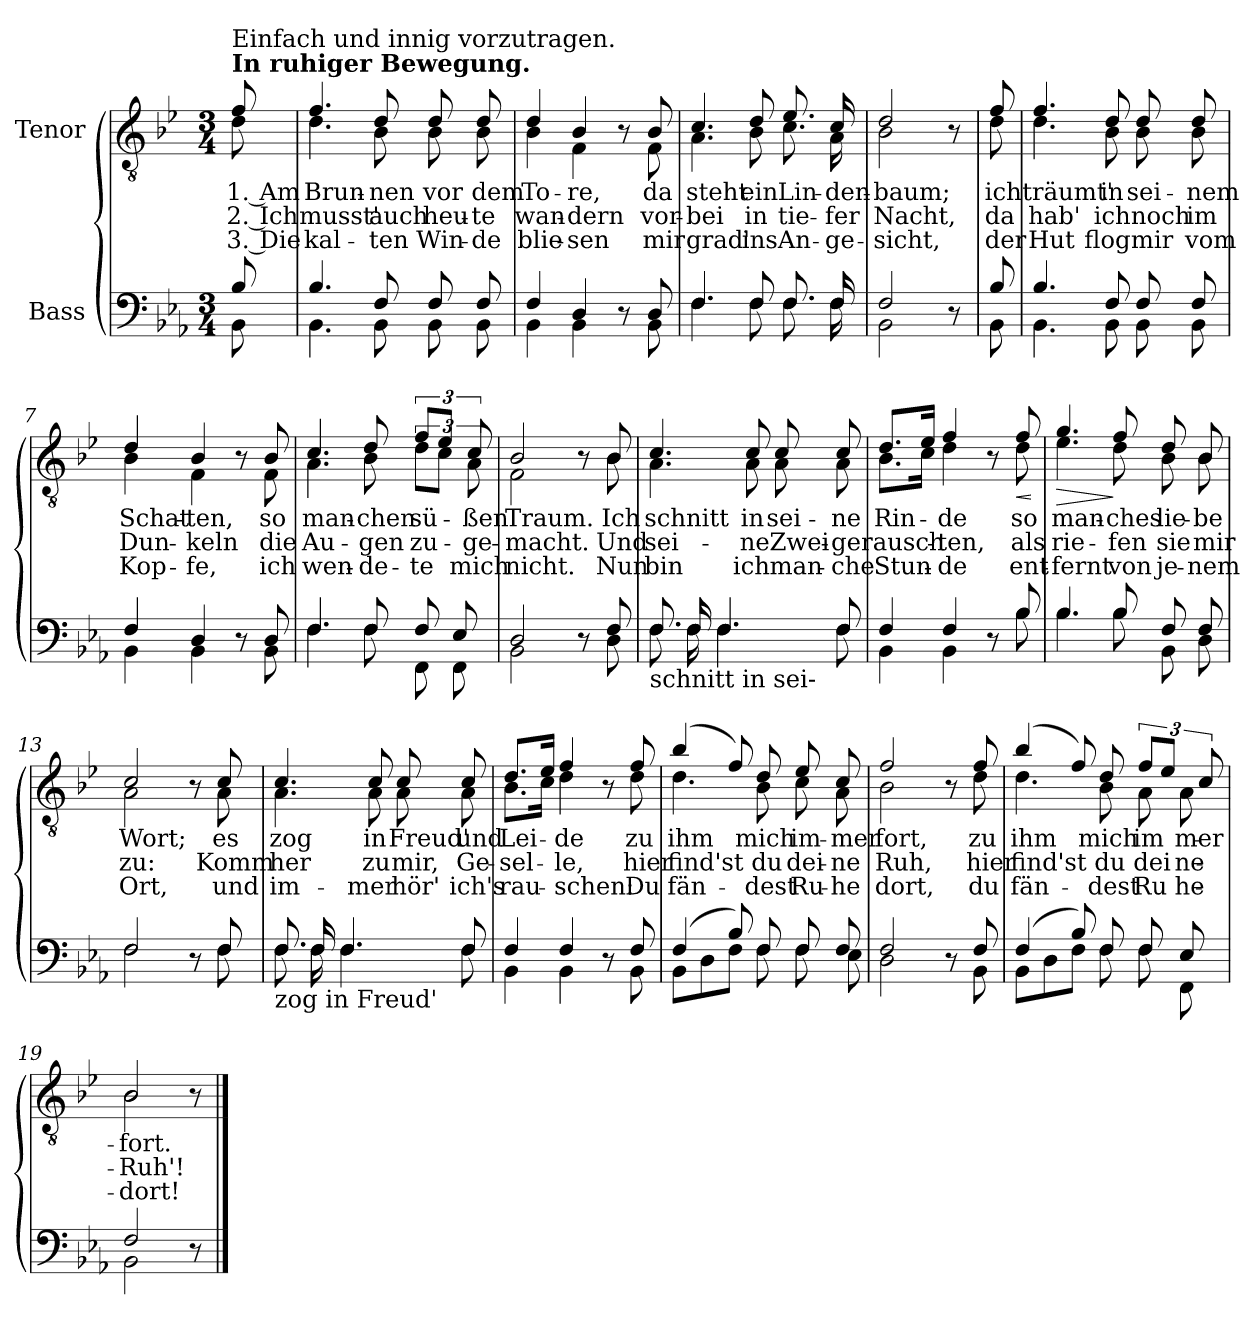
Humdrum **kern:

**kern	**kern	**text	**text	**text	**dynam
*part2	*part1	*part1	*part1	*part1	*part1
*staff2	*staff1	*staff1	*staff1	*staff1	*staff1
*I"Bass	*I"Tenor	*	*	*	*
*clefF4	*clefGv2	*	*	*	*
*k[b-e-a-]	*k[b-e-]	*	*	*	*
*M3/4	*M3/4	*	*	*	*
=1	=1	=1	=1	=1	=1
*^	*^	*	*	*	*
!	!	!LO:TX:a:B:t=In ruhiger Bewegung.	!	!	!	!	!
!	!	!LO:TX:a:t=Einfach und innig vorzutragen.	!	!	!	!	!
8B-/	8BB-\	8f/	8d\	1. Am	2. Ich	3. Die	.
=2	=2	=2	=2	=2	=2	=2	=2
4.B-/	4.BB-\	4.f/	4.d\	Brun-	musst'	kal-	.
8F/	8BB-\	8d/	8B-\	-nen	auch	-ten	.
8F/	8BB-\	8d/	8B-\	vor	heu-	Win-	.
8F/	8BB-\	8d/	8B-\	dem	-te	-de	.
=3	=3	=3	=3	=3	=3	=3	=3
4F/	4BB-\	4d/	4B-\	To-	wan-	blie-	.
4D/	4BB-\	4B-/	4F\	-re,	-dern	-sen	.
8r	8ryy	8r	8ryy	.	.	.	.
8D/	8BB-\	8B-/	8F\	da	vor-	mir	.
=4	=4	=4	=4	=4	=4	=4	=4
4.F/	4.F\	4.c/	4.A\	steht	-bei	grad'	.
8F/	8F\	8d/	8B-\	ein	in	ins	.
8.F/	8.F\	8.e-/	8.c\	Lin-	tie-	An-	.
16F/	16F\	16c/	16A\	-den-	-fer	-ge-	.
=5	=5	=5	=5	=5	=5	=5	=5
2F/	2BB-\	2d/	2B-\	-baum;	Nacht,	-sicht,	.
8r	8ryy	8r	8ryy	.	.	.	.
!!LO:LB:g=z	!!
=5X1	=5X1	=5X1	=5X1	=5X1	=5X1	=5X1	=5X1
8B-/	8BB-\	8f/	8d\	ich	da	der	.
=6	=6	=6	=6	=6	=6	=6	=6
4.B-/	4.BB-\	4.f/	4.d\	träumt'	hab'	Hut	.
8F/	8BB-\	8d/	8B-\	in	ich	flog	.
8F/	8BB-\	8d/	8B-\	sei-	noch	mir	.
8F/	8BB-\	8d/	8B-\	-nem	im	vom	.
=7	=7	=7	=7	=7	=7	=7	=7
4F/	4BB-\	4d/	4B-\	Schat-	Dun-	Kop-	.
4D/	4BB-\	4B-/	4F\	-ten,	-keln	-fe,	.
8r	8ryy	8r	8ryy	.	.	.	.
8D/	8BB-\	8B-/	8F\	so	die	ich	.
=8	=8	=8	=8	=8	=8	=8	=8
4.F/	4.F\	4.c/	4.A\	man-	Au-	wen-	.
8F/	8F\	8d/	8B-\	-chen	-gen	-de-	.
8F/	8FF\	12f/L	12d\L	sü-	zu-	-te	.
.	.	12e-/J	12c\J	.	.	.	.
8E-/	8FF\	.	.	.	.	.	.
.	.	12c/	12A\	-ßen	-ge-	mich	.
=9	=9	=9	=9	=9	=9	=9	=9
2D/	2BB-\	2B-/	2F\	Traum.	-macht.	nicht.	.
8r	8ryy	8r	8ryy	.	.	.	.
8F/	8D\	8B-/	8B-\	Ich	Und	Nun	.
!!LO:LB:g=z	!!
=10	=10	=10	=10	=10	=10	=10	=10
!LO:TX:b:t=schnitt in sei-	!	!	!	!	!	!	!
8.F/	8.F\	4.c/	4.A\	schnitt	sei-	bin	.
16F/	16F\	.	.	.	.	.	.
4.F/	4.F\	.	.	.	.	.	.
.	.	8c/	8A\	in	-ne	ich	.
.	.	8c/	8A\	sei-	Zwei-	man-	.
8F/	8F\	8c/	8A\	-ne	-ge	-che	.
=11	=11	=11	=11	=11	=11	=11	=11
4F/	4BB-\	8.d/L	8.B-\L	Rin-	rausch-	Stun-	.
.	.	16e-/Jk	16c\Jk	.	.	.	.
4F/	4BB-\	4f/	4d\	-de	-ten,	-de	.
8r	8ryy	8r	8ryy	.	.	.	.
!	!	!	!	!	!	!	!LO:HP:b
8B-/	8B-\	8f/	8d\	so	als	ent-	<
*v	*v	*	*	*	*	*	*
*	*v	*v	*	*	*	*
.	.	.	.	.	[
=12	=12	=12	=12	=12	=12
*^	*	*	*	*	*
!	!	!	!	!	!	!LO:HP:b
*	*	*^	*	*	*	*
4.B-/	4.B-\	4.g/	4.e-\	man-	rie-	-fernt	>
8B-/	8B-\	8f/	8d\	-ches	-fen	von	]
8F/	8BB-\	8d/	8B-\	lie-	sie	je-	.
8F/	8D\	8B-/	8B-\	-be	mir	-nem	.
=13	=13	=13	=13	=13	=13	=13	=13
2F/	2F\	2c/	2A\	Wort;	zu:	Ort,	.
8r	8ryy	8r	8ryy	.	.	.	.
8F/	8F\	8c/	8A\	es	Komm	und	.
=14	=14	=14	=14	=14	=14	=14	=14
!LO:TX:b:t=zog in Freud'	!	!	!	!	!	!	!
8.F/	8.F\	4.c/	4.A\	zog	her	im-	.
16F/	16F\	.	.	.	.	.	.
4.F/	4.F\	.	.	.	.	.	.
.	.	8c/	8A\	in	zu	-mer	.
.	.	8c/	8A\	Freud'	mir,	hör'	.
8F/	8F\	8c/	8A\	und	Ge-	ich's	.
!!LO:LB:g=z	!!
=15	=15	=15	=15	=15	=15	=15	=15
4F/	4BB-\	8.d/L	8.B-\L	Lei-	-sel-	rau-	.
.	.	16e-/Jk	16c\Jk	.	.	.	.
4F/	4BB-\	4f/	4d\	-de	-le,	-schen:	.
8r	8ryy	8r	8ryy	.	.	.	.
8F/	8BB-\	8f/	8d\	zu	hier	Du	.
=16	=16	=16	=16	=16	=16	=16	=16
(4F/	8BB-\L	(4b-/	4.d\	ihm	-find'st	fän-	.
.	8D\	.	.	.	.	.	.
8B-/)	8F\J	8f/)	.	.	.	.	.
8F/	8F\	8d/	8B-\	mich	du	-dest	.
8F/	8F\	8e-/	8c\	im-	dei-	Ru-	.
8F/	8E-\	8c/	8A\	-mer	-ne	-he	.
=17	=17	=17	=17	=17	=17	=17	=17
2F/	2D\	2f/	2B-\	fort,	Ruh,	dort,	.
8r	8ryy	8r	8ryy	.	.	.	.
8F/	8BB-\	8f/	8d\	zu	hier	du	.
=18	=18	=18	=18	=18	=18	=18	=18
(4F/	8BB-\L	(4b-/	4.d\	ihm	find'st	fän-	.
.	8D\	.	.	.	.	.	.
8B-/)	8F\J	8f/)	.	.	.	.	.
8F/	8F\	8d/	8B-\	mich	du	-dest	.
8F/	8F\	12f/L	8A\	im-	dei-	Ru-	.
.	.	12e-/J	.	.	.	.	.
8E-/	8FF\	.	8A\	-mer	-ne	-he	.
.	.	12c/	.	.	.	.	.
=19	=19	=19	=19	=19	=19	=19	=19
2F/	2BB-\	2B-/	2B-\	fort.	Ruh'!	dort!	.
8r	8ryy	8r	8ryy	.	.	.	.
*v	*v	*	*	*	*	*	*
*	*v	*v	*	*	*	*
==	==	==	==	==	==
*-	*-	*-	*-	*-	*-
